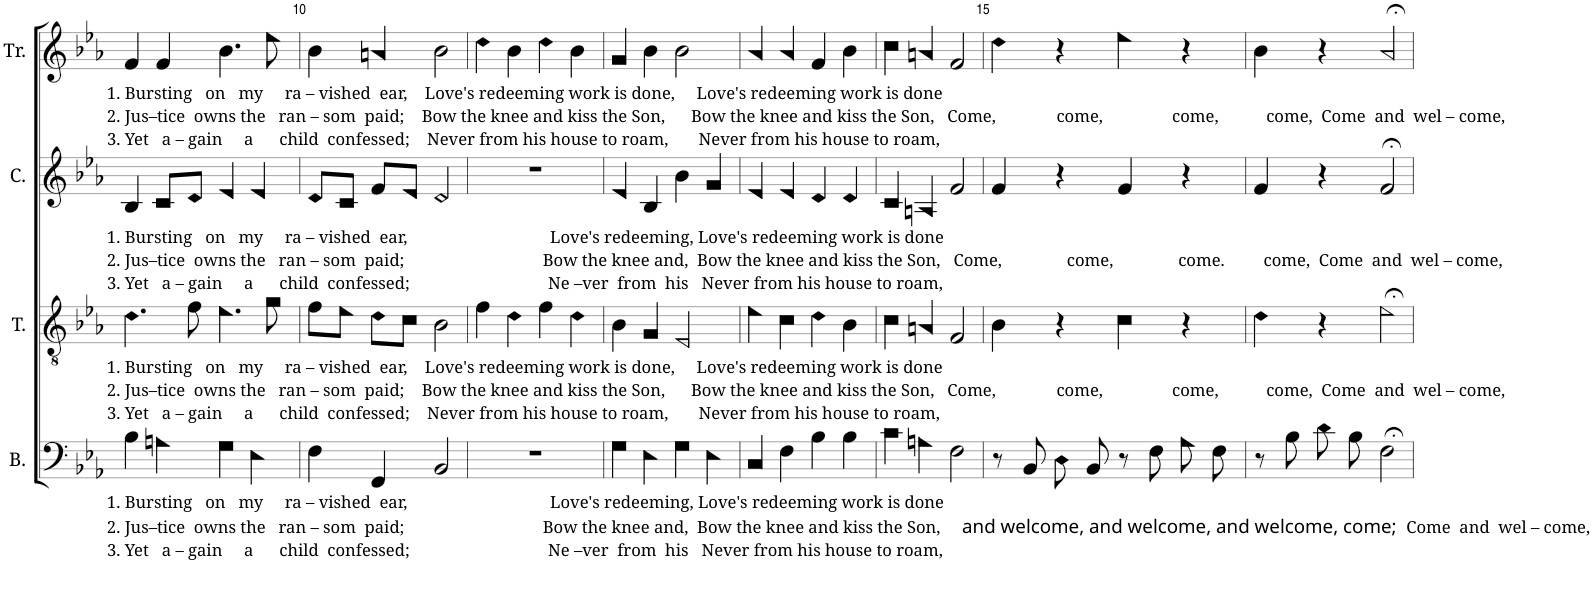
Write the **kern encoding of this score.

**kern	**kern	**kern	**kern
*part4	*part3	*part2	*part1
*staff4	*staff3	*staff2	*staff1
*I"B.	*I"T.	*I"C.	*I"Tr.
*I'B.	*I'T.	*I'C.	*I'Tr.
!!LO:PB:g=z
*clefF4	*clefGv2	*clefG2	*clefG2
*k[b-e-a-]	*k[b-e-a-]	*k[b-e-a-]	*k[b-e-a-]
*M4/4	*M4/4	*M4/4	*M4/4
*met(c)	*met(c)	*met(c)	*met(c)
=9	=9	=9	=9
!	!	!	!LO:TX:b:t=1. Bursting   on   my     ra – vished  ear,    Love's redeeming work is done,     Love's redeeming work is done
!	!	!	!LO:TX:b:t=2. Jus–tice  owns the   ran – som  paid;    Bow the knee and kiss the Son,      Bow the knee and kiss the Son,   Come,              come,                come,           come,  Come  and  wel – come,
!	!	!	!LO:TX:b:t=3. Yet   a – gain     a      child  confessed;    Never from his house to roam,       Never from his house to roam,
!	!	!LO:TX:b:t=1. Bursting   on   my     ra – vished  ear,                                 Love's redeeming, Love's redeeming work is done	!
!	!	!LO:TX:b:t=2. Jus–tice  owns the   ran – som  paid;                                Bow the knee and,  Bow the knee and kiss the Son,   Come,               come,               come.         come,  Come  and  wel – come,	!
!	!	!LO:TX:b:t=3. Yet   a – gain     a      child  confessed;                                Ne –ver  from  his   Never from his house to roam,	!
!	!LO:TX:b:t=1. Bursting   on   my     ra – vished  ear,    Love's redeeming work is done,     Love's redeeming work is done	!	!
!	!LO:TX:b:t=2. Jus–tice  owns the   ran – som  paid;    Bow the knee and kiss the Son,      Bow the knee and kiss the Son,   Come,              come,                come,           come,  Come  and  wel – come,	!	!
!	!LO:TX:b:t=3. Yet   a – gain     a      child  confessed;    Never from his house to roam,       Never from his house to roam,	!	!
!LO:TX:b:t=1. Bursting   on   my     ra – vished  ear,                                 Love's redeeming, Love's redeeming work is done	!	!	!
!LO:TX:b:t=2. Jus–tice  owns the   ran – som  paid;                                Bow the knee and,  Bow the knee and kiss the Son,	!	!	!
!LO:TX:b:t=and welcome, and welcome, and welcome, come;	!	!	!
!LO:TX:b:t=Come  and  wel – come,	!	!	!
!LO:TX:b:t=3. Yet   a – gain     a      child  confessed;                                Ne –ver  from  his   Never from his house to roam,	!	!	!
4B-!\	4.d!\	4B-!/	4f!/
4An!\	.	8c!/L	4f!/
.	8f!\	8d!/J	.
4G!\	4.e-!\	4e-!/	4.b-!\
4E-!\	.	4e-!/	.
.	8g!\	.	8ee-!\
=10	=10	=10	=10
4F!\	8f!\L	8d!/L	4b-!\
.	8e-!\J	8c!/J	.
4FF!/	8d!\L	8f!/L	4an!/
.	8c!\J	8e-!/J	.
2BB-!/	2B-!\	2d!/	2b-!\
=11	=11	=11	=11
1r	4f!\	1r	4dd!\
.	4d!\	.	4b-!\
.	4f!\	.	4dd!\
.	4d!\	.	4b-!\
=12	=12	=12	=12
4G!\	4B-!\	4e-!/	4g!/
4E-!\	4G!/	4B-!/	4b-!\
4G!\	2E-!/	4b-!\	2b-!\
4E-!\	.	4g!/	.
=13	=13	=13	=13
4C!/	4e-!\	4e-!/	4a-!/
4F!\	4c!\	4e-!/	4a-!/
4B-!\	4d!\	4d!/	4f!/
4B-!\	4B-!\	4d!/	4b-!\
=14	=14	=14	=14
4c!\	4c!\	4c!/	4cc!\
4An!\	4An!/	4An!/	4an!/
2F!\	2F!/	2f!/	2f!/
=15	=15	=15	=15
8r	4B-!\	4f!/	4dd!\
8BB-!/	.	.	.
8D!/L	4r	4r	4r
8BB-!/J	.	.	.
8r	4c!\	4f!/	4ee-!\
8F!\	.	.	.
8A-!\L	4r	4r	4r
8F!\J	.	.	.
=16	=16	=16	=16
8r	4d!\	4f!/	4b-!\
8B-!\	.	.	.
8d!\L	4r	4r	4r
8B-!\J	.	.	.
2F;<!\	2e-;<!\	2f;<!/	2a-;<!/
=	=	=	=
*-	*-	*-	*-
